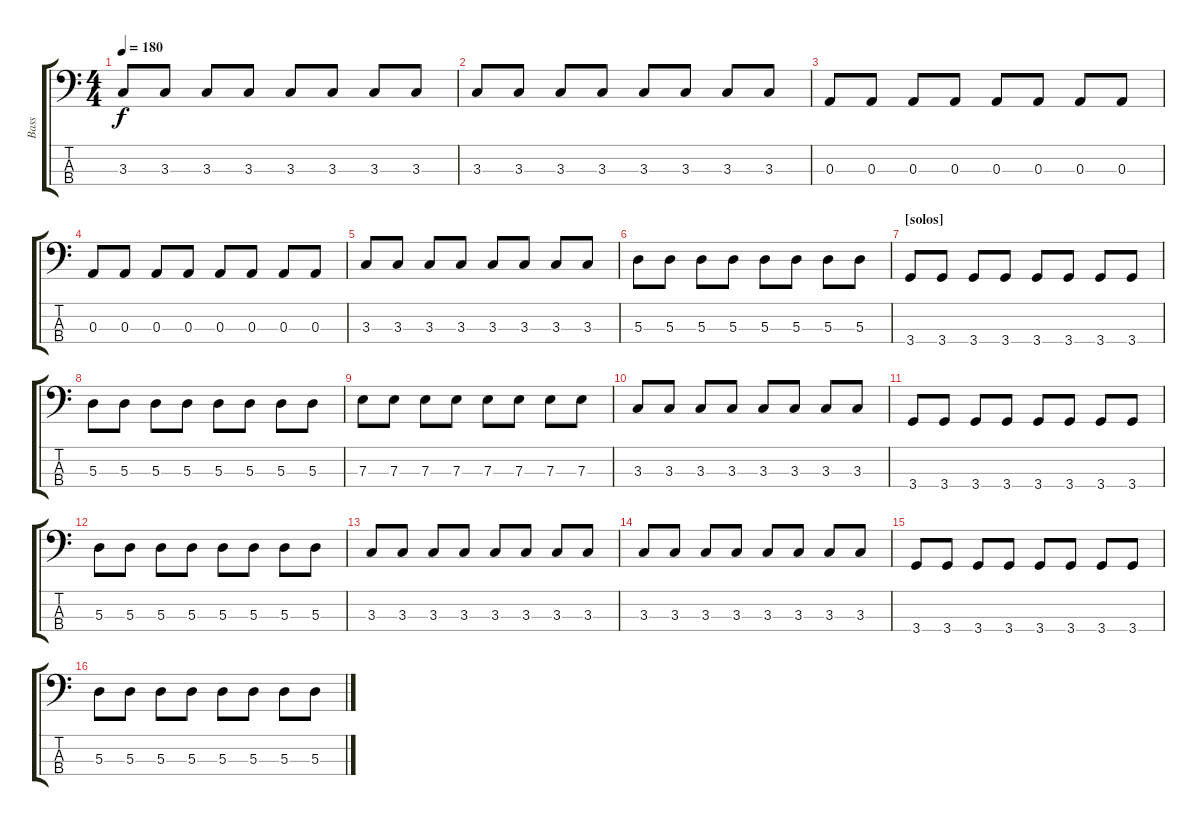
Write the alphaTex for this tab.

\track ("Bass" "Bass") {instrument electricbassfinger}
\staff {score tabs}
\tuning (G2 D2 A1 E1) {hide}
\ts (4 4)
\tempo 180
\clef f4
\ks c
3.3.8{dy f} 3.3.8 3.3.8 3.3.8 3.3.8 3.3.8 3.3.8 3.3.8 |
3.3.8 3.3.8 3.3.8 3.3.8 3.3.8 3.3.8 3.3.8 3.3.8 |
0.3.8 0.3.8 0.3.8 0.3.8 0.3.8 0.3.8 0.3.8 0.3.8 |
0.3.8 0.3.8 0.3.8 0.3.8 0.3.8 0.3.8 0.3.8 0.3.8 |
3.3.8 3.3.8 3.3.8 3.3.8 3.3.8 3.3.8 3.3.8 3.3.8 |
5.3.8 5.3.8 5.3.8 5.3.8 5.3.8 5.3.8 5.3.8 5.3.8 |
\section ("" "[solos]")
3.4.8 3.4.8 3.4.8 3.4.8 3.4.8 3.4.8 3.4.8 3.4.8 |
5.3.8 5.3.8 5.3.8 5.3.8 5.3.8 5.3.8 5.3.8 5.3.8 |
7.3.8 7.3.8 7.3.8 7.3.8 7.3.8 7.3.8 7.3.8 7.3.8 |
3.3.8 3.3.8 3.3.8 3.3.8 3.3.8 3.3.8 3.3.8 3.3.8 |
3.4.8 3.4.8 3.4.8 3.4.8 3.4.8 3.4.8 3.4.8 3.4.8 |
5.3.8 5.3.8 5.3.8 5.3.8 5.3.8 5.3.8 5.3.8 5.3.8 |
3.3.8 3.3.8 3.3.8 3.3.8 3.3.8 3.3.8 3.3.8 3.3.8 |
3.3.8 3.3.8 3.3.8 3.3.8 3.3.8 3.3.8 3.3.8 3.3.8 |
3.4.8 3.4.8 3.4.8 3.4.8 3.4.8 3.4.8 3.4.8 3.4.8 |
5.3.8 5.3.8 5.3.8 5.3.8 5.3.8 5.3.8 5.3.8 5.3.8
